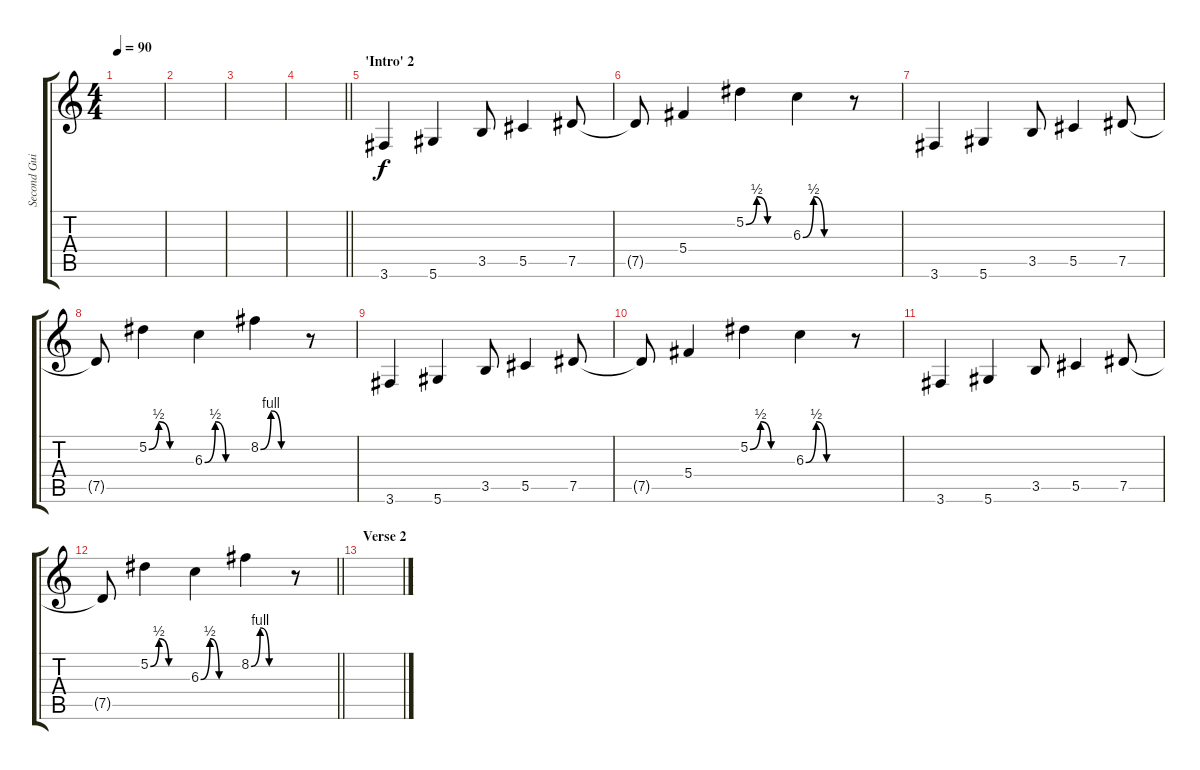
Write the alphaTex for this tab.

\track ("Second Guitar" "Second Gui") {instrument acousticguitarsteel}
\staff {score tabs}
\tuning (Eb4 Bb3 Gb3 Db3 Ab2 Eb2) {hide}
\ts (4 4)
\tempo 90
\clef g2
\ks c
|
|
|
\barLineRight lightlight
|
\section ("" "'Intro' 2")
3.6.4 5.6.4 3.5.8 5.5.4 7.5.8 |
7.5{t}.8 5.4.4 5.2{be (custom 0 0 15 2 30 0 60 0)}.4 6.3{be (custom 0 0 15 2 30 0 60 0)}.4 r.8 |
3.6.4 5.6.4 3.5.8 5.5.4 7.5.8 |
7.5{t}.8 5.2{be (custom 0 0 14 2 30 0 60 0)}.4 6.3{be (custom 0 0 15 2 30 0 60 0)}.4 8.2{be (custom 0 0 15 4 30 0 60 0)}.4 r.8 |
3.6.4 5.6.4 3.5.8 5.5.4 7.5.8 |
7.5{t}.8 5.4.4 5.2{be (custom 0 0 15 2 30 0 60 0)}.4 6.3{be (custom 0 0 15 2 30 0 60 0)}.4 r.8 |
3.6.4 5.6.4 3.5.8 5.5.4 7.5.8 |
\barLineRight lightlight
7.5{t}.8 5.2{be (custom 0 0 14 2 30 0 60 0)}.4 6.3{be (custom 0 0 15 2 30 0 60 0)}.4 8.2{be (custom 0 0 15 4 30 0 60 0)}.4 r.8 |
\section ("" "Verse 2")
